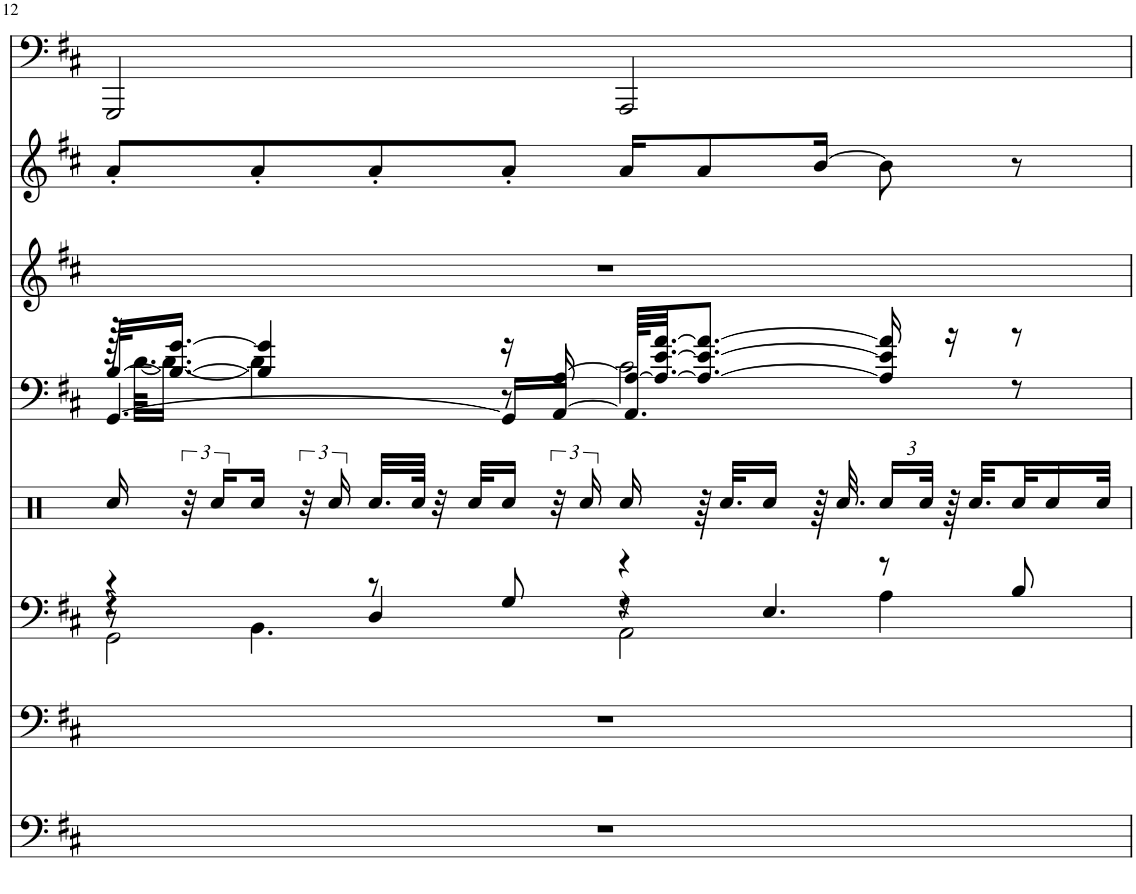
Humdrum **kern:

**kern	**kern	**kern	**kern	**kern	**kern	**kern	**kern
*part8	*part7	*part6	*part5	*part4	*part3	*part2	*part1
*staff8	*staff7	*staff6	*staff5	*staff4	*staff3	*staff2	*staff1
*I"Overdrive Gtr	*I"DistortionGtr	*I"Clean Guitar	*I"Percussion	*I"Steel Gtr.	*I"Jazz Guitar	*I"Calliope	*I"Fingered Bass
!!LO:PB:g=z
*clefF4	*clefF4	*clefF4	*clefX	*clefG2	*clefG2	*clefG2	*clefF4
*k[f#c#]	*k[f#c#]	*k[f#c#]	*k[]	*k[f#c#]	*k[f#c#]	*k[f#c#]	*k[f#c#]
*M4/4	*M4/4	*M4/4	*M4/4	*M4/4	*M4/4	*M4/4	*M4/4
=12	=12	=12	=12	=12	=12	=12	=12
*	*	*^	*	*^	*	*	*
*	*	*	*^	*	*	*^	*	*	*
*	*	*	*	*^	*	*	*	*	*	*	*
1r	1r	4r	8r	4r	2GG\	16Rcc/	[32B/KLL	128r	[4.GG/	1r	8a'/L	2GGG/
.	.	.	.	.	.	.	.	[64.d\KKLL	.	.	.	.
.	.	.	.	.	.	.	16.B/_ [16.g/JJ	16.d\JJ_	.	.	.	.
.	.	.	.	.	.	48r	.	.	.	.	.	.
.	.	.	.	.	.	24Rcc/LL	.	.	.	.	.	.
.	.	.	4.BB\	.	.	16Rcc/JJ	4B/] 4g/]	4d\]	.	.	8a'/	.
.	.	.	.	.	.	48r	.	.	.	.	.	.
.	.	.	.	.	.	24Rcc/	.	.	.	.	.	.
.	.	8r	.	4D/	.	32.Rcc/LLL	.	.	.	.	8a'/	.
.	.	.	.	.	.	64Rcc/JJJk	.	.	.	.	.	.
.	.	.	.	.	.	32r	.	.	.	.	.	.
.	.	.	.	.	.	32Rcc/KLL	.	.	.	.	.	.
.	.	8G/	.	.	.	16Rcc/JJ	16r	8r	16GG/LL]	.	8a'/J	.
.	.	.	.	.	.	48r	[16A/	.	[16AA/JJ	.	.	.
.	.	.	.	.	.	24Rcc/	.	.	.	.	.	.
.	.	4r	4r	8r	2AA\	16Rcc/	64A/KLLL_	2c#\	4.AA/]	.	16a/KL	2AAA/
.	.	.	.	.	.	.	32.A/_ [32.e/ [32.a/JJ	.	.	.	.	.
.	.	.	.	.	.	64r	8.A/_ 8.e/_ 8.a/_J	.	.	.	8a/	.
.	.	.	.	.	.	32.Rcc/KLL	.	.	.	.	.	.
.	.	.	.	4.E/	.	16Rcc/JJ	.	.	.	.	.	.
.	.	.	.	.	.	64r	.	.	.	.	[16b/Jk	.
.	.	.	.	.	.	32.Rcc/	.	.	.	.	.	.
*	*	*	*	*	*	*Xbrackettup	*	*	*	*	*	*
.	.	8r	4A\	.	.	24Rcc/LL	16A/] 16e/] 16a/]	.	.	.	8b\]	.
.	.	.	.	.	.	48Rcc/JJk	.	.	.	.	.	.
.	.	.	.	.	.	64r	16r	.	.	.	.	.
.	.	.	.	.	.	32.Rcc/LLL	.	.	.	.	.	.
.	.	8B/	.	.	.	32Rcc/J	8r	.	8r	.	8r	.
.	.	.	.	.	.	16Rcc/	.	.	.	.	.	.
.	.	.	.	.	.	32Rcc/JJk	.	.	.	.	.	.
*	*	*v	*v	*v	*v	*	*v	*v	*v	*	*	*
=	=	=	=	=	=	=	=
*-	*-	*-	*-	*-	*-	*-	*-
